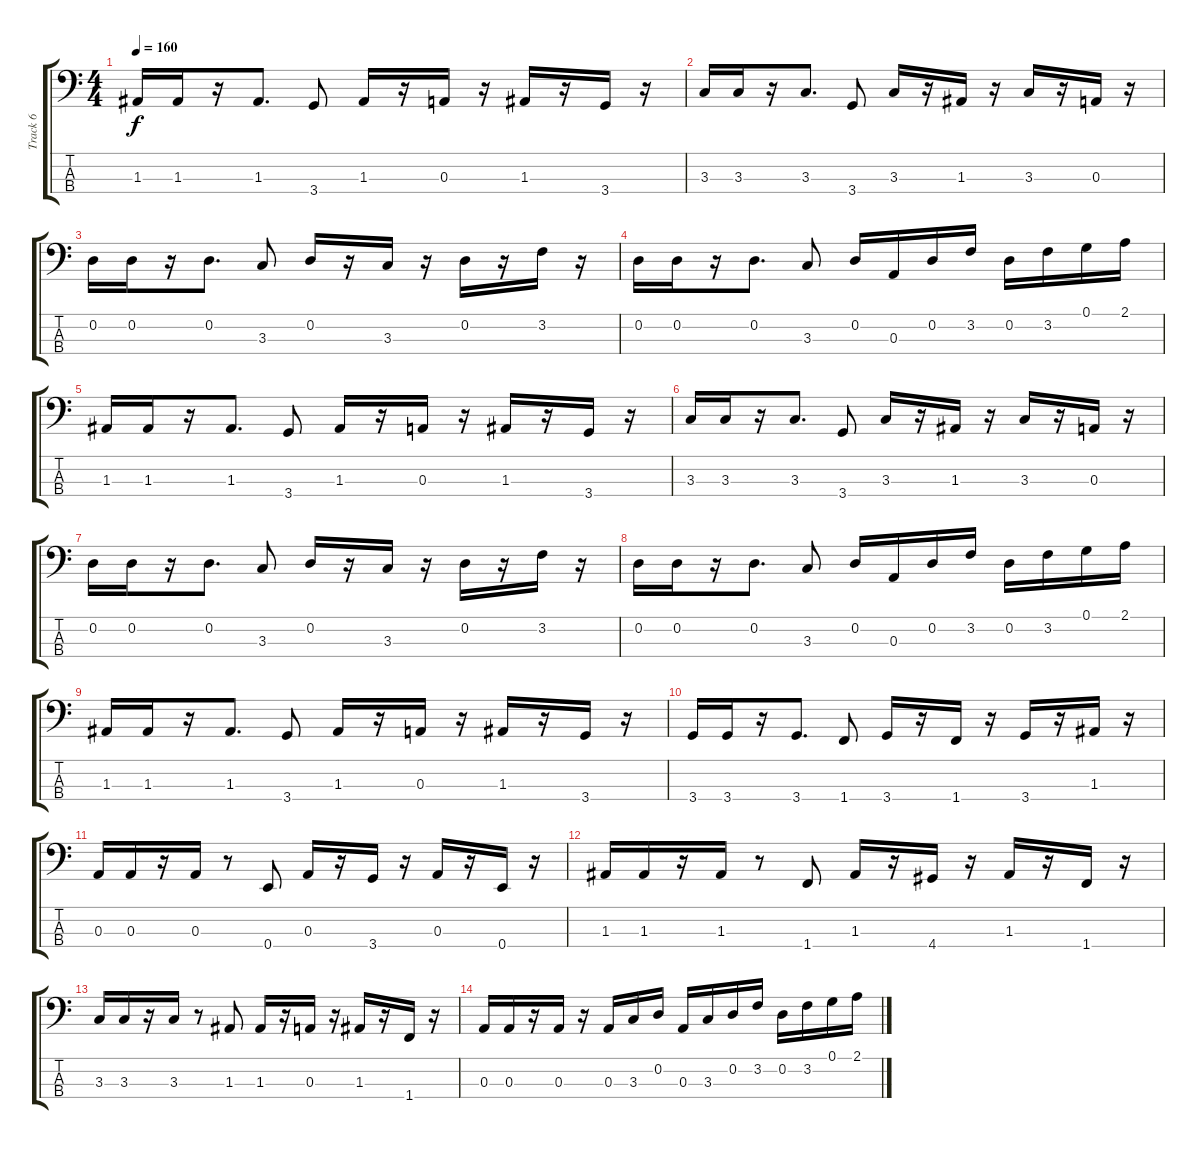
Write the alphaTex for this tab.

\track ("Track 6" "Track 6") {instrument electricbasspick}
\staff {score tabs}
\tuning (G2 D2 A1 E1) {hide}
\ts (4 4)
\tempo 160
\clef f4
\ks c
1.3.16{dy f} 1.3.16 r.16 1.3.8{d} 3.4.8 1.3.16 r.16 0.3.16 r.16 1.3.16 r.16 3.4.16 r.16 |
3.3.16 3.3.16 r.16 3.3.8{d} 3.4.8 3.3.16 r.16 1.3.16 r.16 3.3.16 r.16 0.3.16 r.16 |
0.2.16 0.2.16 r.16 0.2.8{d} 3.3.8 0.2.16 r.16 3.3.16 r.16 0.2.16 r.16 3.2.16 r.16 |
0.2.16 0.2.16 r.16 0.2.8{d} 3.3.8 0.2.16 0.3.16 0.2.16 3.2.16 0.2.16 3.2.16 0.1.16 2.1.16 |
1.3.16 1.3.16 r.16 1.3.8{d} 3.4.8 1.3.16 r.16 0.3.16 r.16 1.3.16 r.16 3.4.16 r.16 |
3.3.16 3.3.16 r.16 3.3.8{d} 3.4.8 3.3.16 r.16 1.3.16 r.16 3.3.16 r.16 0.3.16 r.16 |
0.2.16 0.2.16 r.16 0.2.8{d} 3.3.8 0.2.16 r.16 3.3.16 r.16 0.2.16 r.16 3.2.16 r.16 |
0.2.16 0.2.16 r.16 0.2.8{d} 3.3.8 0.2.16 0.3.16 0.2.16 3.2.16 0.2.16 3.2.16 0.1.16 2.1.16 |
1.3.16 1.3.16 r.16 1.3.8{d} 3.4.8 1.3.16 r.16 0.3.16 r.16 1.3.16 r.16 3.4.16 r.16 |
3.4.16 3.4.16 r.16 3.4.8{d} 1.4.8 3.4.16 r.16 1.4.16 r.16 3.4.16 r.16 1.3.16 r.16 |
0.3.16 0.3.16 r.16 0.3.16 r.8 0.4.8 0.3.16 r.16 3.4.16 r.16 0.3.16 r.16 0.4.16 r.16 |
1.3.16 1.3.16 r.16 1.3.16 r.8 1.4.8 1.3.16 r.16 4.4.16 r.16 1.3.16 r.16 1.4.16 r.16 |
3.3.16 3.3.16 r.16 3.3.16 r.8 1.3.8 1.3.16 r.16 0.3.16 r.16 1.3.16 r.16 1.4.16 r.16 |
0.3.16 0.3.16 r.16 0.3.16 r.16 0.3.16 3.3.16 0.2.16 0.3.16 3.3.16 0.2.16 3.2.16 0.2.16 3.2.16 0.1.16 2.1.16
